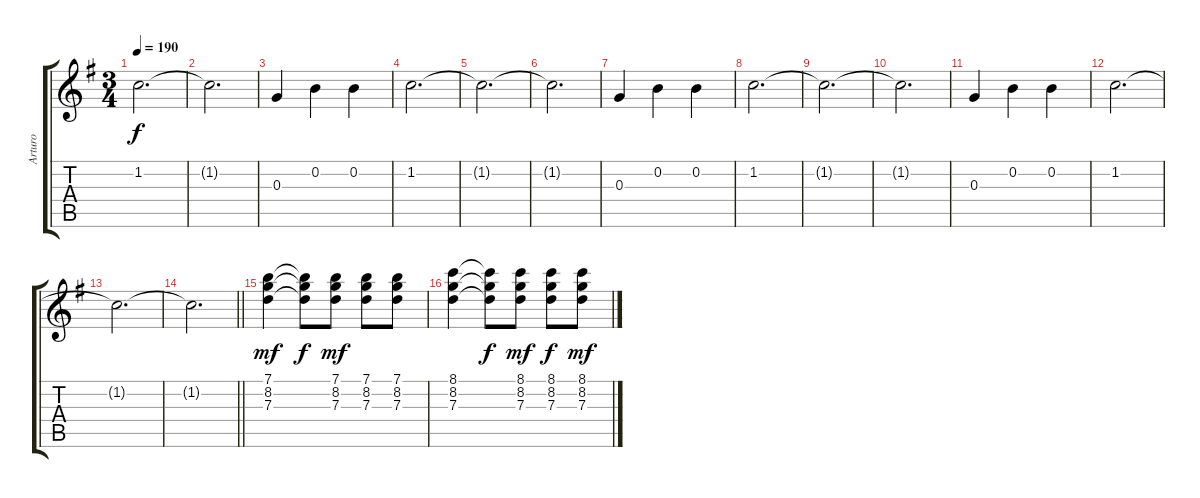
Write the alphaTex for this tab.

\track ("Arturo" "Arturo") {instrument acousticguitarsteel}
\staff {score tabs}
\tuning (E4 B3 G3 D3 A2 E2) {hide}
\ts (3 4)
\tempo 190
\clef g2
\ks g
1.2{t}.2{d dy f} |
1.2{t}.2{d} |
0.3.4 0.2.4 0.2.4 |
1.2.2{d} |
1.2{t}.2{d} |
1.2{t}.2{d} |
0.3.4 0.2.4 0.2.4 |
1.2.2{d} |
1.2{t}.2{d} |
1.2{t}.2{d} |
0.3.4 0.2.4 0.2.4 |
1.2.2{d} |
1.2{t}.2{d} |
\barLineRight lightlight
1.2{t}.2{d} |
(7.1 8.2 7.3).4{dy mf} (7.1{t} 8.2{t} 7.3{t}).8{dy f} (7.1 8.2 7.3).8{dy mf} (7.1 8.2 7.3).8 (7.1 8.2 7.3).8 |
(8.1 8.2 7.3).4 (8.1{t} 8.2{t} 7.3{t}).8{dy f} (8.1 8.2 7.3).8{dy mf} (8.1 8.2 7.3).8{dy f} (8.1 8.2 7.3).8{dy mf}
